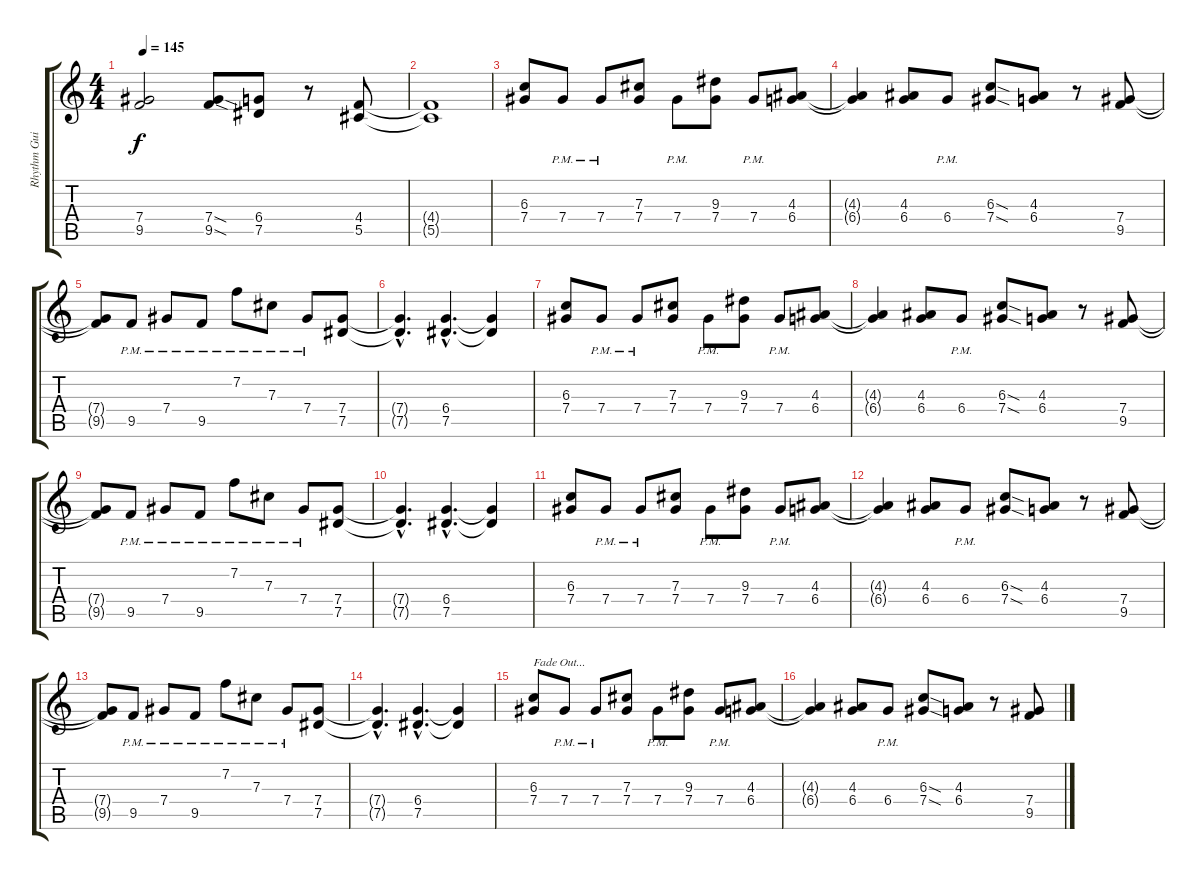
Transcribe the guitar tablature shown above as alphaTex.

\track ("Rhythm Guitar" "Rhythm Gui") {instrument distortionguitar}
\staff {score tabs}
\tuning (Eb4 Bb3 Gb3 Db3 Ab2 Eb2) {hide}
\ts (4 4)
\tempo 145
\clef g2
\ks c
(7.4{t} 9.5{t}).2{dy f} (7.4{sod} 9.5{sod}).8 (6.4 7.5).8 r.8 (4.4 5.5).8 |
(4.4{t} 5.5{t}).1 |
(6.3 7.4).8 7.4{pm}.8 7.4{pm}.8 (7.3 7.4).8 7.4{pm}.8 (9.3 7.4).8 7.4{pm}.8 (4.3 6.4).8 |
(4.3{t} 6.4{t}).4 (4.3 6.4).8 6.4{pm}.8 (6.3{sod} 7.4{sod}).8 (4.3 6.4).8 r.8 (7.4 9.5).8 |
(7.4{t} 9.5{t}).8 9.5{pm}.8 7.4{pm}.8 9.5{pm}.8 7.2{pm}.8 7.3{pm}.8 7.4{pm}.8 (7.4 7.5).8 |
(7.4{hac t} 7.5{hac t}).4{d} (6.4{hac} 7.5{hac}).4{d} (6.4{t} 7.5{t}).4 |
(6.3 7.4).8 7.4{pm}.8 7.4{pm}.8 (7.3 7.4).8 7.4{pm}.8 (9.3 7.4).8 7.4{pm}.8 (4.3 6.4).8 |
(4.3{t} 6.4{t}).4 (4.3 6.4).8 6.4{pm}.8 (6.3{sod} 7.4{sod}).8 (4.3 6.4).8 r.8 (7.4 9.5).8 |
(7.4{t} 9.5{t}).8 9.5{pm}.8 7.4{pm}.8 9.5{pm}.8 7.2{pm}.8 7.3{pm}.8 7.4{pm}.8 (7.4 7.5).8 |
(7.4{hac t} 7.5{hac t}).4{d} (6.4{hac} 7.5{hac}).4{d} (6.4{t} 7.5{t}).4 |
(6.3 7.4).8 7.4{pm}.8 7.4{pm}.8 (7.3 7.4).8 7.4{pm}.8 (9.3 7.4).8 7.4{pm}.8 (4.3 6.4).8 |
(4.3{t} 6.4{t}).4 (4.3 6.4).8 6.4{pm}.8 (6.3{sod} 7.4{sod}).8 (4.3 6.4).8 r.8 (7.4 9.5).8 |
(7.4{t} 9.5{t}).8 9.5{pm}.8 7.4{pm}.8 9.5{pm}.8 7.2{pm}.8 7.3{pm}.8 7.4{pm}.8 (7.4 7.5).8 |
(7.4{hac t} 7.5{hac t}).4{d} (6.4{hac} 7.5{hac}).4{d} (6.4{t} 7.5{t}).4 |
(6.3 7.4).8{txt "Fade Out..." volume 5} 7.4{pm}.8 7.4{pm}.8 (7.3 7.4).8 7.4{pm}.8 (9.3 7.4).8 7.4{pm}.8 (4.3 6.4).8 |
(4.3{t} 6.4{t}).4 (4.3 6.4).8 6.4{pm}.8 (6.3{sod} 7.4{sod}).8 (4.3 6.4).8 r.8 (7.4 9.5).8
